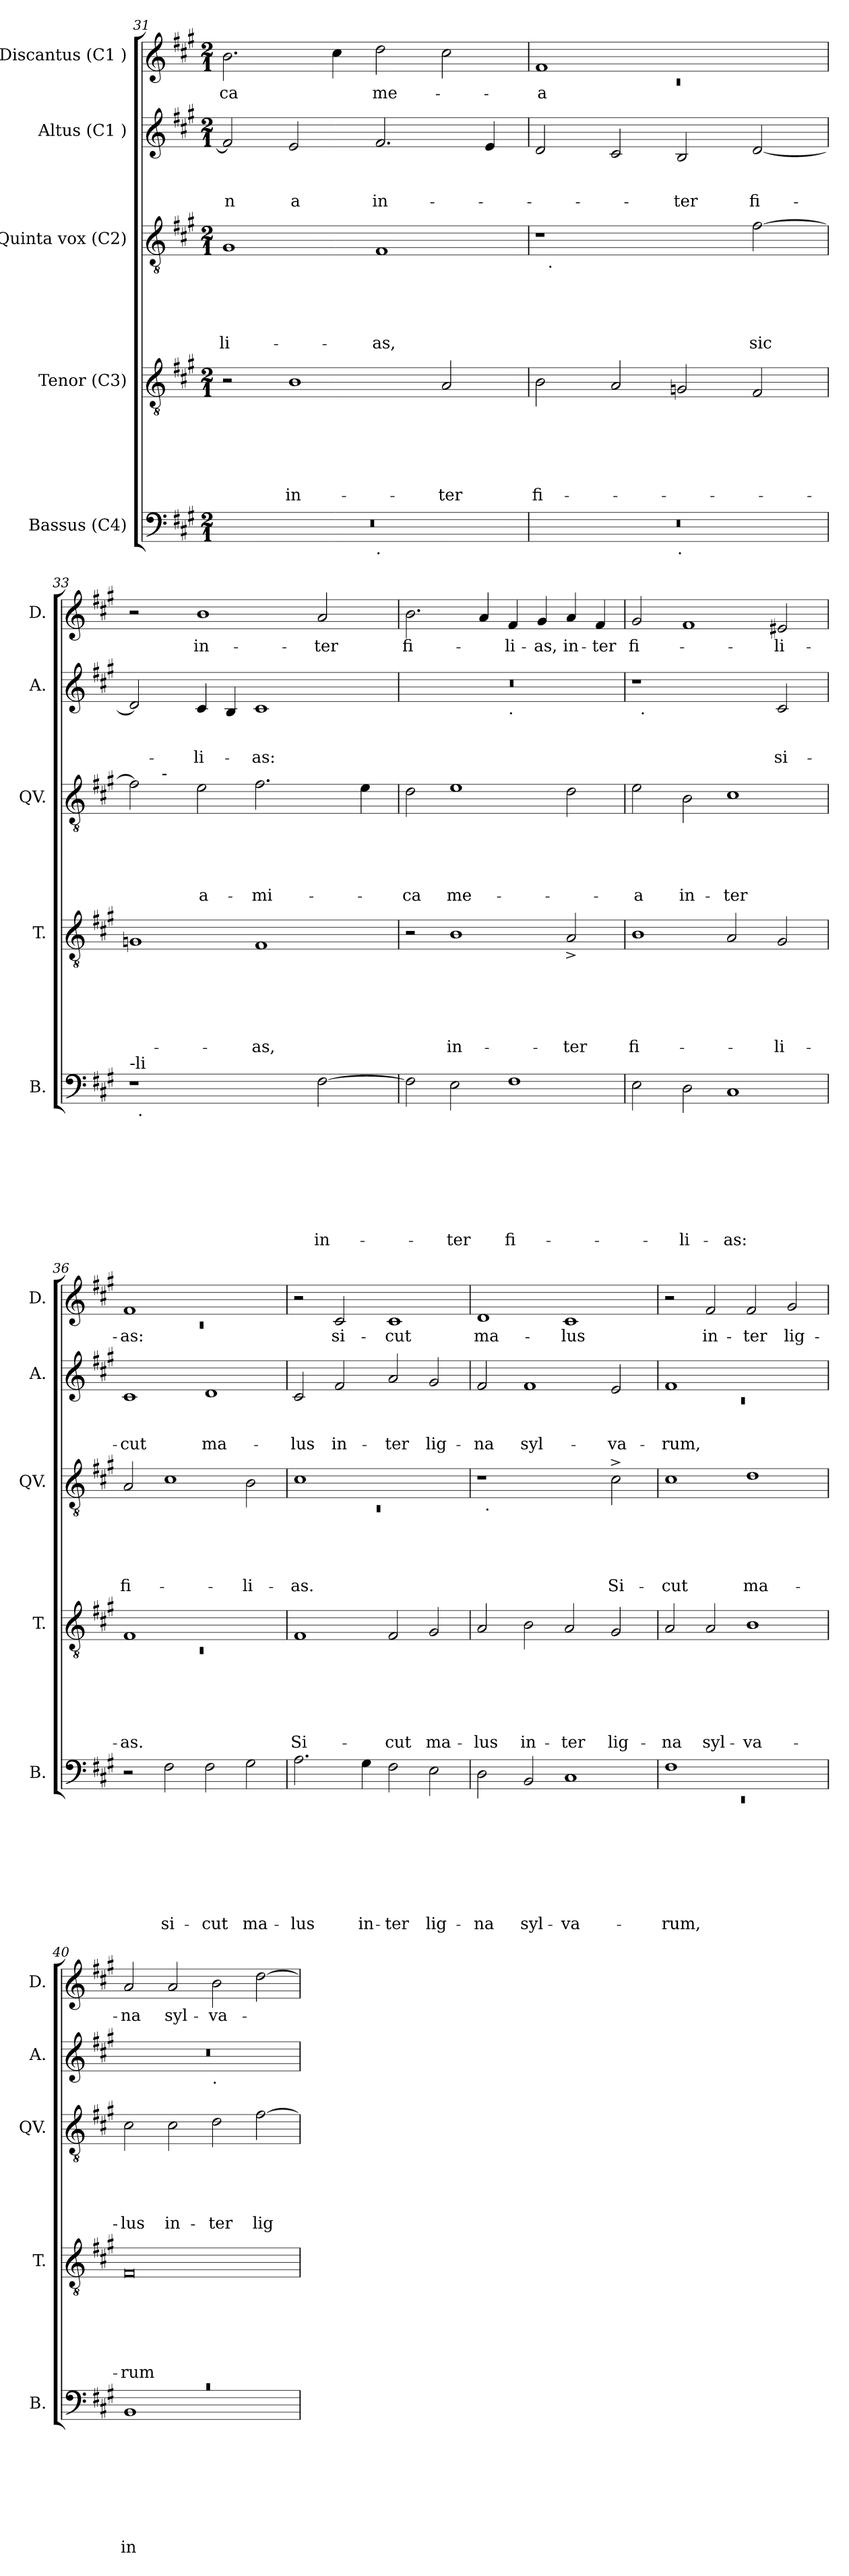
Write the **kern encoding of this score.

**kern	**text	**text	**text	**text	**text	**text	**text	**text	**kern	**text	**text	**text	**text	**text	**text	**kern	**text	**text	**text	**text	**text	**kern	**text	**text	**text	**kern	**text
*part5	*part5	*part5	*part5	*part5	*part5	*part5	*part5	*part5	*part4	*part4	*part4	*part4	*part4	*part4	*part4	*part3	*part3	*part3	*part3	*part3	*part3	*part2	*part2	*part2	*part2	*part1	*part1
*staff5	*staff5	*staff5	*staff5	*staff5	*staff5	*staff5	*staff5	*staff5	*staff4	*staff4	*staff4	*staff4	*staff4	*staff4	*staff4	*staff3	*staff3	*staff3	*staff3	*staff3	*staff3	*staff2	*staff2	*staff2	*staff2	*staff1	*staff1
*I"Bassus (C4)	*	*	*	*	*	*	*	*	*I"Tenor (C3)	*	*	*	*	*	*	*I"Quinta vox (C2)	*	*	*	*	*	*I"Altus (C1 )	*	*	*	*I"Discantus (C1 )	*
*I'B.	*	*	*	*	*	*	*	*	*I'T.	*	*	*	*	*	*	*I'QV.	*	*	*	*	*	*I'A.	*	*	*	*I'D.	*
*clefF4	*	*	*	*	*	*	*	*	*clefGv2	*	*	*	*	*	*	*clefGv2	*	*	*	*	*	*clefG2	*	*	*	*clefG2	*
*k[f#c#g#]	*	*	*	*	*	*	*	*	*k[f#c#g#]	*	*	*	*	*	*	*k[f#c#g#]	*	*	*	*	*	*k[f#c#g#]	*	*	*	*k[f#c#g#]	*
*A:	*	*	*	*	*	*	*	*	*A:	*	*	*	*	*	*	*A:	*	*	*	*	*	*A:	*	*	*	*A:	*
*M2/1	*	*	*	*	*	*	*	*	*M2/1	*	*	*	*	*	*	*M2/1	*	*	*	*	*	*M2/1	*	*	*	*M2/1	*
=31	=31	=31	=31	=31	=31	=31	=31	=31	=31	=31	=31	=31	=31	=31	=31	=31	=31	=31	=31	=31	=31	=31	=31	=31	=31	=31	=31
!	!	!	!	!	!	!	!	!	!	!	!	!	!	!	!	!	!	!	!	!	!LO:LY:b:rj	!	!	!	!LO:LY:b	!	!LO:LY:b
*^	*	*	*	*	*	*	*	*	*	*	*	*	*	*	*	*	*	*	*	*	*	*	*	*	*	*	*
0r	1ryy	.	.	.	.	.	.	.	.	2r	.	.	.	.	.	.	1G#	.	.	.	.	-li-	2f#/]	.	.	n	2.b\	-ca
!	!	!	!	!	!	!	!	!	!	!	!	!	!	!	!	!LO:LY:b	!	!	!	!	!	!	!	!	!	!LO:LY:b	!	!
.	.	.	.	.	.	.	.	.	.	1B	.	.	.	.	.	in-	.	.	.	.	.	.	2e/	.	.	a	.	.
.	.	.	.	.	.	.	.	.	.	.	.	.	.	.	.	.	.	.	.	.	.	.	.	.	.	.	4cc#\	.
!	!LO:TX:b:t=.	!	!	!	!	!	!	!	!	!	!	!	!	!	!	!	!	!	!	!	!	!	!	!	!	!	!	!
!	!	!	!	!	!	!	!	!	!	!	!	!	!	!	!	!	!	!	!	!	!	!LO:LY:b	!	!	!	!LO:LY:b	!	!LO:LY:b
.	1ryy	.	.	.	.	.	.	.	.	.	.	.	.	.	.	.	1F#	.	.	.	.	-as,	2.f#/	.	.	in-	2dd\	me-
!	!	!	!	!	!	!	!	!	!	!	!	!	!	!	!	!LO:LY:b	!	!	!	!	!	!	!	!	!	!	!	!
.	.	.	.	.	.	.	.	.	.	2A/	.	.	.	.	.	-ter	.	.	.	.	.	.	.	.	.	.	2cc#\	.
.	.	.	.	.	.	.	.	.	.	.	.	.	.	.	.	.	.	.	.	.	.	.	4e/	.	.	.	.	.
=32	=32	=32	=32	=32	=32	=32	=32	=32	=32	=32	=32	=32	=32	=32	=32	=32	=32	=32	=32	=32	=32	=32	=32	=32	=32	=32	=32	=32
*	*	*	*	*	*	*	*	*	*	*	*	*	*	*	*	*	*	*	*	*	*	*	*	*	*	*	*^	*
!	!	!	!	!	!	!	!	!	!	!	!	!	!	!	!	!LO:LY:b	!	!	!	!	!	!	!	!	!	!	!	!LO:N:vis=1	!LO:LY:b:rj
*	*	*	*	*	*	*	*	*	*	*	*	*	*	*	*	*	*^	*	*	*	*	*	*	*	*	*	*	*	*
0r	1ryy	.	.	.	.	.	.	.	.	2B\	.	.	.	.	.	fi-	1r	32ryy	.	.	.	.	.	2d/	.	.	.	1f#	0rc	-a
!	!	!	!	!	!	!	!	!	!	!	!	!	!	!	!	!	!	!LO:TX:b:t=.	!	!	!	!	!	!	!	!	!	!	!	!
.	.	.	.	.	.	.	.	.	.	.	.	.	.	.	.	.	.	1ryy	.	.	.	.	.	.	.	.	.	.	.	.
.	.	.	.	.	.	.	.	.	.	2A/	.	.	.	.	.	.	.	.	.	.	.	.	.	2c#/	.	.	.	.	.	.
!	!LO:TX:b:t=.	!	!	!	!	!	!	!	!	!	!	!	!	!	!	!	!	!	!	!	!	!	!	!	!	!	!	!	!	!
!	!	!	!	!	!	!	!	!	!	!	!	!	!	!	!	!	!	!	!	!	!	!	!	!	!	!	!LO:LY:b	!	!	!
.	1ryy	.	.	.	.	.	.	.	.	2G/	.	.	.	.	.	.	2ryy	.	.	.	.	.	.	2B/	.	.	-ter	1ryy	.	.
.	.	.	.	.	.	.	.	.	.	.	.	.	.	.	.	.	.	2ryy	.	.	.	.	.	.	.	.	.	.	.	.
!	!	!	!	!	!	!	!	!	!	!	!	!	!	!	!	!	!	!	!	!	!	!	!LO:LY:b	!	!	!	!LO:LY:b	!	!	!
.	.	.	.	.	.	.	.	.	.	2F#/	.	.	.	.	.	.	[<2f#\	.	.	.	.	.	sic	[<2d/	.	.	fi-	.	.	.
.	.	.	.	.	.	.	.	.	.	.	.	.	.	.	.	.	.	4...ryy	.	.	.	.	.	.	.	.	.	.	.	.
!!LO:LB:g=z
=33	=33	=33	=33	=33	=33	=33	=33	=33	=33	=33	=33	=33	=33	=33	=33	=33	=33	=33	=33	=33	=33	=33	=33	=33	=33	=33	=33	=33	=33	=33
!LO:TX:a:t=-li	!	!	!	!	!	!	!	!	!	!	!	!	!	!	!	!	!	!	!	!	!	!	!	!	!	!	!	!	!	!
*	*	*	*	*	*	*	*	*	*	*	*	*	*	*	*	*	*	*	*	*	*	*	*	*	*	*	*	*v	*v	*
1r	32ryy	.	.	.	.	.	.	.	.	1G	.	.	.	.	.	.	2f#\]	8ryy	.	.	.	.	.	2d/]	.	.	.	2r	.
!	!LO:TX:b:t=.	!	!	!	!	!	!	!	!	!	!	!	!	!	!	!	!	!	!	!	!	!	!	!	!	!	!	!	!
.	1ryy	.	.	.	.	.	.	.	.	.	.	.	.	.	.	.	.	.	.	.	.	.	.	.	.	.	.	.	.
.	.	.	.	.	.	.	.	.	.	.	.	.	.	.	.	.	.	32ryy	.	.	.	.	.	.	.	.	.	.	.
!	!	!	!	!	!	!	!	!	!	!	!	!	!	!	!	!	!	!LO:TX:a:t=-	!	!	!	!	!	!	!	!	!	!	!
.	.	.	.	.	.	.	.	.	.	.	.	.	.	.	.	.	.	1ryy	.	.	.	.	.	.	.	.	.	.	.
!	!	!	!	!	!	!	!	!	!	!	!	!	!	!	!	!	!	!	!	!	!	!	!LO:LY:b	!	!	!	!LO:LY:b	!	!LO:LY:b
.	.	.	.	.	.	.	.	.	.	.	.	.	.	.	.	.	2e\	.	.	.	.	.	a-	4c#/	.	.	-li-	1b	in-
.	.	.	.	.	.	.	.	.	.	.	.	.	.	.	.	.	.	.	.	.	.	.	.	4B/	.	.	.	.	.
!	!	!	!	!	!	!	!	!	!	!	!	!	!	!	!	!LO:LY:b	!	!	!	!	!	!	!LO:LY:b	!	!	!	!LO:LY:b	!	!
2ryy	.	.	.	.	.	.	.	.	.	1F#	.	.	.	.	.	-as,	2.f#\	.	.	.	.	.	-mi-	1c#	.	.	-as:	.	.
.	2ryy	.	.	.	.	.	.	.	.	.	.	.	.	.	.	.	.	.	.	.	.	.	.	.	.	.	.	.	.
.	.	.	.	.	.	.	.	.	.	.	.	.	.	.	.	.	.	2ryy	.	.	.	.	.	.	.	.	.	.	.
!	!	!	!	!	!	!	!	!	!LO:LY:b	!	!	!	!	!	!	!	!	!	!	!	!	!	!	!	!	!	!	!	!LO:LY:b
[>2F#\	.	.	.	.	.	.	.	.	in-	.	.	.	.	.	.	.	.	.	.	.	.	.	.	.	.	.	.	2a/	-ter
.	4...ryy	.	.	.	.	.	.	.	.	.	.	.	.	.	.	.	.	.	.	.	.	.	.	.	.	.	.	.	.
.	.	.	.	.	.	.	.	.	.	.	.	.	.	.	.	.	.	4ryy	.	.	.	.	.	.	.	.	.	.	.
.	.	.	.	.	.	.	.	.	.	.	.	.	.	.	.	.	4e\	.	.	.	.	.	.	.	.	.	.	.	.
.	.	.	.	.	.	.	.	.	.	.	.	.	.	.	.	.	.	16.ryy	.	.	.	.	.	.	.	.	.	.	.
=34	=34	=34	=34	=34	=34	=34	=34	=34	=34	=34	=34	=34	=34	=34	=34	=34	=34	=34	=34	=34	=34	=34	=34	=34	=34	=34	=34	=34	=34
!	!	!	!	!	!	!	!	!	!	!	!	!	!	!	!	!	!	!	!	!	!	!	!LO:LY:b	!	!	!	!	!	!LO:LY:b
*v	*v	*	*	*	*	*	*	*	*	*	*	*	*	*	*	*	*v	*v	*	*	*	*	*	*^	*	*	*	*	*
2F#\]	.	.	.	.	.	.	.	.	2r	.	.	.	.	.	.	2d\	.	.	.	.	-ca	0r	1ryy	.	.	.	2.b\	fi-
!	!	!	!	!	!	!	!	!LO:LY:b	!	!	!	!	!	!	!LO:LY:b	!	!	!	!	!	!LO:LY:b	!	!	!	!	!	!	!
2E\	.	.	.	.	.	.	.	-ter	1B	.	.	.	.	.	in-	1e	.	.	.	.	me-	.	.	.	.	.	.	.
.	.	.	.	.	.	.	.	.	.	.	.	.	.	.	.	.	.	.	.	.	.	.	.	.	.	.	4a/	.
!	!	!	!	!	!	!	!	!	!	!	!	!	!	!	!	!	!	!	!	!	!	!	!LO:TX:b:t=.	!	!	!	!	!
!	!	!	!	!	!	!	!	!LO:LY:b	!	!	!	!	!	!	!	!	!	!	!	!	!	!	!	!	!	!	!	!LO:LY:b
1F#	.	.	.	.	.	.	.	fi-	.	.	.	.	.	.	.	.	.	.	.	.	.	.	1ryy	.	.	.	4f#/	-li-
!	!	!	!	!	!	!	!	!	!	!	!	!	!	!	!	!	!	!	!	!	!	!	!	!	!	!	!	!LO:LY:b
.	.	.	.	.	.	.	.	.	.	.	.	.	.	.	.	.	.	.	.	.	.	.	.	.	.	.	4g#/	-as,
!	!	!	!	!	!	!	!	!	!	!	!	!	!	!	!LO:LY:b	!	!	!	!	!	!	!	!	!	!	!	!	!LO:LY:b
.	.	.	.	.	.	.	.	.	2A^</	.	.	.	.	.	-ter	2d\	.	.	.	.	.	.	.	.	.	.	4a/	in-
!	!	!	!	!	!	!	!	!	!	!	!	!	!	!	!	!	!	!	!	!	!	!	!	!	!	!	!	!LO:LY:b:rj
.	.	.	.	.	.	.	.	.	.	.	.	.	.	.	.	.	.	.	.	.	.	.	.	.	.	.	4f#/	-ter
=35	=35	=35	=35	=35	=35	=35	=35	=35	=35	=35	=35	=35	=35	=35	=35	=35	=35	=35	=35	=35	=35	=35	=35	=35	=35	=35	=35	=35
!	!	!	!	!	!	!	!	!	!	!	!	!	!	!	!LO:LY:b	!	!	!	!	!	!LO:LY:b	!	!	!	!	!	!	!LO:LY:b
2E\	.	.	.	.	.	.	.	.	1B	.	.	.	.	.	fi-	2e\	.	.	.	.	-a	1r	32ryy	.	.	.	2g#/	fi-
!	!	!	!	!	!	!	!	!	!	!	!	!	!	!	!	!	!	!	!	!	!	!	!LO:TX:b:t=.	!	!	!	!	!
.	.	.	.	.	.	.	.	.	.	.	.	.	.	.	.	.	.	.	.	.	.	.	1ryy	.	.	.	.	.
!	!	!	!	!	!	!	!	!LO:LY:b	!	!	!	!	!	!	!	!	!	!	!	!	!LO:LY:b	!	!	!	!	!	!	!
2D\	.	.	.	.	.	.	.	-li-	.	.	.	.	.	.	.	2B\	.	.	.	.	in-	.	.	.	.	.	1f#	.
!	!	!	!	!	!	!	!	!LO:LY:b	!	!	!	!	!	!	!	!	!	!	!	!	!LO:LY:b	!	!	!	!	!	!	!
1C#	.	.	.	.	.	.	.	-as:	2A/	.	.	.	.	.	.	1c#	.	.	.	.	-ter	2ryy	.	.	.	.	.	.
.	.	.	.	.	.	.	.	.	.	.	.	.	.	.	.	.	.	.	.	.	.	.	2ryy	.	.	.	.	.
!	!	!	!	!	!	!	!	!	!	!	!	!	!	!	!LO:LY:b	!	!	!	!	!	!	!	!	!	!	!LO:LY:b	!	!LO:LY:b
.	.	.	.	.	.	.	.	.	2G#/	.	.	.	.	.	-li-	.	.	.	.	.	.	2c#/	.	.	.	si-	2e#/	-li-
.	.	.	.	.	.	.	.	.	.	.	.	.	.	.	.	.	.	.	.	.	.	.	4...ryy	.	.	.	.	.
=36	=36	=36	=36	=36	=36	=36	=36	=36	=36	=36	=36	=36	=36	=36	=36	=36	=36	=36	=36	=36	=36	=36	=36	=36	=36	=36	=36	=36
*	*	*	*	*	*	*	*	*	*^	*	*	*	*	*	*	*	*	*	*	*	*	*	*	*	*	*	*^	*
!	!	!	!	!	!	!	!	!	!	!LO:N:vis=1	!	!	!	!	!	!LO:LY:b	!	!	!	!	!	!LO:LY:b	!	!	!	!	!LO:LY:b	!	!LO:N:vis=1	!LO:LY:b
*	*	*	*	*	*	*	*	*	*	*	*	*	*	*	*	*	*	*	*	*	*	*	*v	*v	*	*	*	*	*	*
2r	.	.	.	.	.	.	.	.	1F#	0rC	.	.	.	.	.	-as.	2A/	.	.	.	.	fi-	1c#	.	.	-cut	1f#	0rc	-as:
!	!	!	!	!	!	!	!	!LO:LY:b	!	!	!	!	!	!	!	!	!	!	!	!	!	!	!	!	!	!	!	!	!
2F#\	.	.	.	.	.	.	.	si-	.	.	.	.	.	.	.	.	1c#	.	.	.	.	.	.	.	.	.	.	.	.
!	!	!	!	!	!	!	!	!LO:LY:b	!	!	!	!	!	!	!	!	!	!	!	!	!	!	!	!	!	!LO:LY:b	!	!	!
2F#\	.	.	.	.	.	.	.	-cut	1ryy	.	.	.	.	.	.	.	.	.	.	.	.	.	1d	.	.	ma-	1ryy	.	.
!	!	!	!	!	!	!	!	!LO:LY:b	!	!	!	!	!	!	!	!	!	!	!	!	!	!LO:LY:b	!	!	!	!	!	!	!
2G#\	.	.	.	.	.	.	.	ma-	.	.	.	.	.	.	.	.	2B\	.	.	.	.	-li-	.	.	.	.	.	.	.
*	*	*	*	*	*	*	*	*	*v	*v	*	*	*	*	*	*	*	*	*	*	*	*	*	*	*	*	*v	*v	*
!!LO:PB:g=z
=37	=37	=37	=37	=37	=37	=37	=37	=37	=37	=37	=37	=37	=37	=37	=37	=37	=37	=37	=37	=37	=37	=37	=37	=37	=37	=37	=37
*	*	*	*	*	*	*	*	*	*	*	*	*	*	*	*	*^	*	*	*	*	*	*	*	*	*	*	*
!	!	!	!	!	!	!	!	!LO:LY:b	!	!	!	!	!	!	!LO:LY:b	!	!LO:N:vis=1	!	!	!	!	!LO:LY:b	!	!	!	!LO:LY:b	!	!
2.A\	.	.	.	.	.	.	.	-lus	1F#	.	.	.	.	.	Si-	1c#	0rC	.	.	.	.	-as.	2c#/	.	.	-lus	2r	.
!	!	!	!	!	!	!	!	!	!	!	!	!	!	!	!	!	!	!	!	!	!	!	!	!	!	!LO:LY:b	!	!LO:LY:b
.	.	.	.	.	.	.	.	.	.	.	.	.	.	.	.	.	.	.	.	.	.	.	2f#/	.	.	in-	2c#/	si-
!	!	!	!	!	!	!	!	!LO:LY:b	!	!	!	!	!	!	!	!	!	!	!	!	!	!	!	!	!	!	!	!
4G#\	.	.	.	.	.	.	.	in-	.	.	.	.	.	.	.	.	.	.	.	.	.	.	.	.	.	.	.	.
!	!	!	!	!	!	!	!	!LO:LY:b	!	!	!	!	!	!	!LO:LY:b	!	!	!	!	!	!	!	!	!	!	!LO:LY:b	!	!LO:LY:b
2F#\	.	.	.	.	.	.	.	-ter	2F#/	.	.	.	.	.	-cut	1ryy	.	.	.	.	.	.	2a/	.	.	-ter	1c#	-cut
!	!	!	!	!	!	!	!	!LO:LY:b	!	!	!	!	!	!	!LO:LY:b	!	!	!	!	!	!	!	!	!	!	!LO:LY:b	!	!
2E\	.	.	.	.	.	.	.	lig-	2G#/	.	.	.	.	.	ma-	.	.	.	.	.	.	.	2g#/	.	.	lig-	.	.
=38	=38	=38	=38	=38	=38	=38	=38	=38	=38	=38	=38	=38	=38	=38	=38	=38	=38	=38	=38	=38	=38	=38	=38	=38	=38	=38	=38	=38
!	!	!	!	!	!	!	!	!LO:LY:b	!	!	!	!	!	!	!LO:LY:b	!	!	!	!	!	!	!	!	!	!	!LO:LY:b	!	!LO:LY:b
2D\	.	.	.	.	.	.	.	-na	2A/	.	.	.	.	.	-lus	1r	32ryy	.	.	.	.	.	2f#/	.	.	-na	1d	ma-
!	!	!	!	!	!	!	!	!	!	!	!	!	!	!	!	!	!LO:TX:b:t=.	!	!	!	!	!	!	!	!	!	!	!
.	.	.	.	.	.	.	.	.	.	.	.	.	.	.	.	.	1ryy	.	.	.	.	.	.	.	.	.	.	.
!	!	!	!	!	!	!	!	!LO:LY:b	!	!	!	!	!	!	!LO:LY:b	!	!	!	!	!	!	!	!	!	!	!LO:LY:b	!	!
2BB/	.	.	.	.	.	.	.	syl-	2B\	.	.	.	.	.	in-	.	.	.	.	.	.	.	1f#	.	.	syl-	.	.
!	!	!	!	!	!	!	!	!LO:LY:b	!	!	!	!	!	!	!LO:LY:b	!	!	!	!	!	!	!	!	!	!	!	!	!LO:LY:b
1C#	.	.	.	.	.	.	.	-va-	2A/	.	.	.	.	.	-ter	2ryy	.	.	.	.	.	.	.	.	.	.	1c#	-lus
.	.	.	.	.	.	.	.	.	.	.	.	.	.	.	.	.	2ryy	.	.	.	.	.	.	.	.	.	.	.
!	!	!	!	!	!	!	!	!	!	!	!	!	!	!	!LO:LY:b	!	!	!	!	!	!	!LO:LY:b	!	!	!	!LO:LY:b	!	!
.	.	.	.	.	.	.	.	.	2G#/	.	.	.	.	.	lig-	2c#^>\	.	.	.	.	.	Si-	2e/	.	.	-va-	.	.
.	.	.	.	.	.	.	.	.	.	.	.	.	.	.	.	.	4...ryy	.	.	.	.	.	.	.	.	.	.	.
=39	=39	=39	=39	=39	=39	=39	=39	=39	=39	=39	=39	=39	=39	=39	=39	=39	=39	=39	=39	=39	=39	=39	=39	=39	=39	=39	=39	=39
*^	*	*	*	*	*	*	*	*	*	*	*	*	*	*	*	*	*	*	*	*	*	*	*^	*	*	*	*	*
!	!LO:N:vis=1	!	!	!	!	!	!	!	!LO:LY:b	!	!	!	!	!	!	!LO:LY:b	!	!	!	!	!	!	!LO:LY:b	!	!LO:N:vis=1	!	!	!LO:LY:b	!	!
*	*	*	*	*	*	*	*	*	*	*	*	*	*	*	*	*	*v	*v	*	*	*	*	*	*	*	*	*	*	*	*
1F#	0rEE	.	.	.	.	.	.	.	-rum,	2A/	.	.	.	.	.	-na	1c#	.	.	.	.	-cut	1f#	0rc	.	.	-rum,	2r	.
!	!	!	!	!	!	!	!	!	!	!	!	!	!	!	!	!LO:LY:b	!	!	!	!	!	!	!	!	!	!	!	!	!LO:LY:b
.	.	.	.	.	.	.	.	.	.	2A/	.	.	.	.	.	syl-	.	.	.	.	.	.	.	.	.	.	.	2f#/	in-
!	!	!	!	!	!	!	!	!	!	!	!	!	!	!	!	!LO:LY:b	!	!	!	!	!	!LO:LY:b	!	!	!	!	!	!	!LO:LY:b
1ryy	.	.	.	.	.	.	.	.	.	1B	.	.	.	.	.	-va-	1d	.	.	.	.	ma-	1ryy	.	.	.	.	2f#/	-ter
!	!	!	!	!	!	!	!	!	!	!	!	!	!	!	!	!	!	!	!	!	!	!	!	!	!	!	!	!	!LO:LY:b
.	.	.	.	.	.	.	.	.	.	.	.	.	.	.	.	.	.	.	.	.	.	.	.	.	.	.	.	2g#/	lig-
=40	=40	=40	=40	=40	=40	=40	=40	=40	=40	=40	=40	=40	=40	=40	=40	=40	=40	=40	=40	=40	=40	=40	=40	=40	=40	=40	=40	=40	=40
!LO:N:vis=1	!	!	!	!	!	!	!	!	!LO:LY:b	!	!	!	!	!	!	!LO:LY:b	!	!	!	!	!	!LO:LY:b	!	!	!	!	!	!	!LO:LY:b
0rc	1BB	.	.	.	.	.	.	.	in-	0F#	.	.	.	.	.	-rum	2c#\	.	.	.	.	-lus	0r	1ryy	.	.	.	2a/	-na
!	!	!	!	!	!	!	!	!	!	!	!	!	!	!	!	!	!	!	!	!	!	!LO:LY:b	!	!	!	!	!	!	!LO:LY:b
.	.	.	.	.	.	.	.	.	.	.	.	.	.	.	.	.	2c#\	.	.	.	.	in-	.	.	.	.	.	2a/	syl-
!	!	!	!	!	!	!	!	!	!	!	!	!	!	!	!	!	!	!	!	!	!	!	!	!LO:TX:b:t=.	!	!	!	!	!
!	!	!	!	!	!	!	!	!	!	!	!	!	!	!	!	!	!	!	!	!	!	!LO:LY:b	!	!	!	!	!	!	!LO:LY:b
.	1ryy	.	.	.	.	.	.	.	.	.	.	.	.	.	.	.	2d\	.	.	.	.	-ter	.	1ryy	.	.	.	2b\	-va-
!	!	!	!	!	!	!	!	!	!	!	!	!	!	!	!	!	!	!	!	!	!	!LO:LY:b	!	!	!	!	!	!	!
.	.	.	.	.	.	.	.	.	.	.	.	.	.	.	.	.	[<2f#\	.	.	.	.	lig-	.	.	.	.	.	[<2dd\	.
*v	*v	*	*	*	*	*	*	*	*	*	*	*	*	*	*	*	*	*	*	*	*	*	*v	*v	*	*	*	*	*
=	=	=	=	=	=	=	=	=	=	=	=	=	=	=	=	=	=	=	=	=	=	=	=	=	=	=	=
*-	*-	*-	*-	*-	*-	*-	*-	*-	*-	*-	*-	*-	*-	*-	*-	*-	*-	*-	*-	*-	*-	*-	*-	*-	*-	*-	*-
